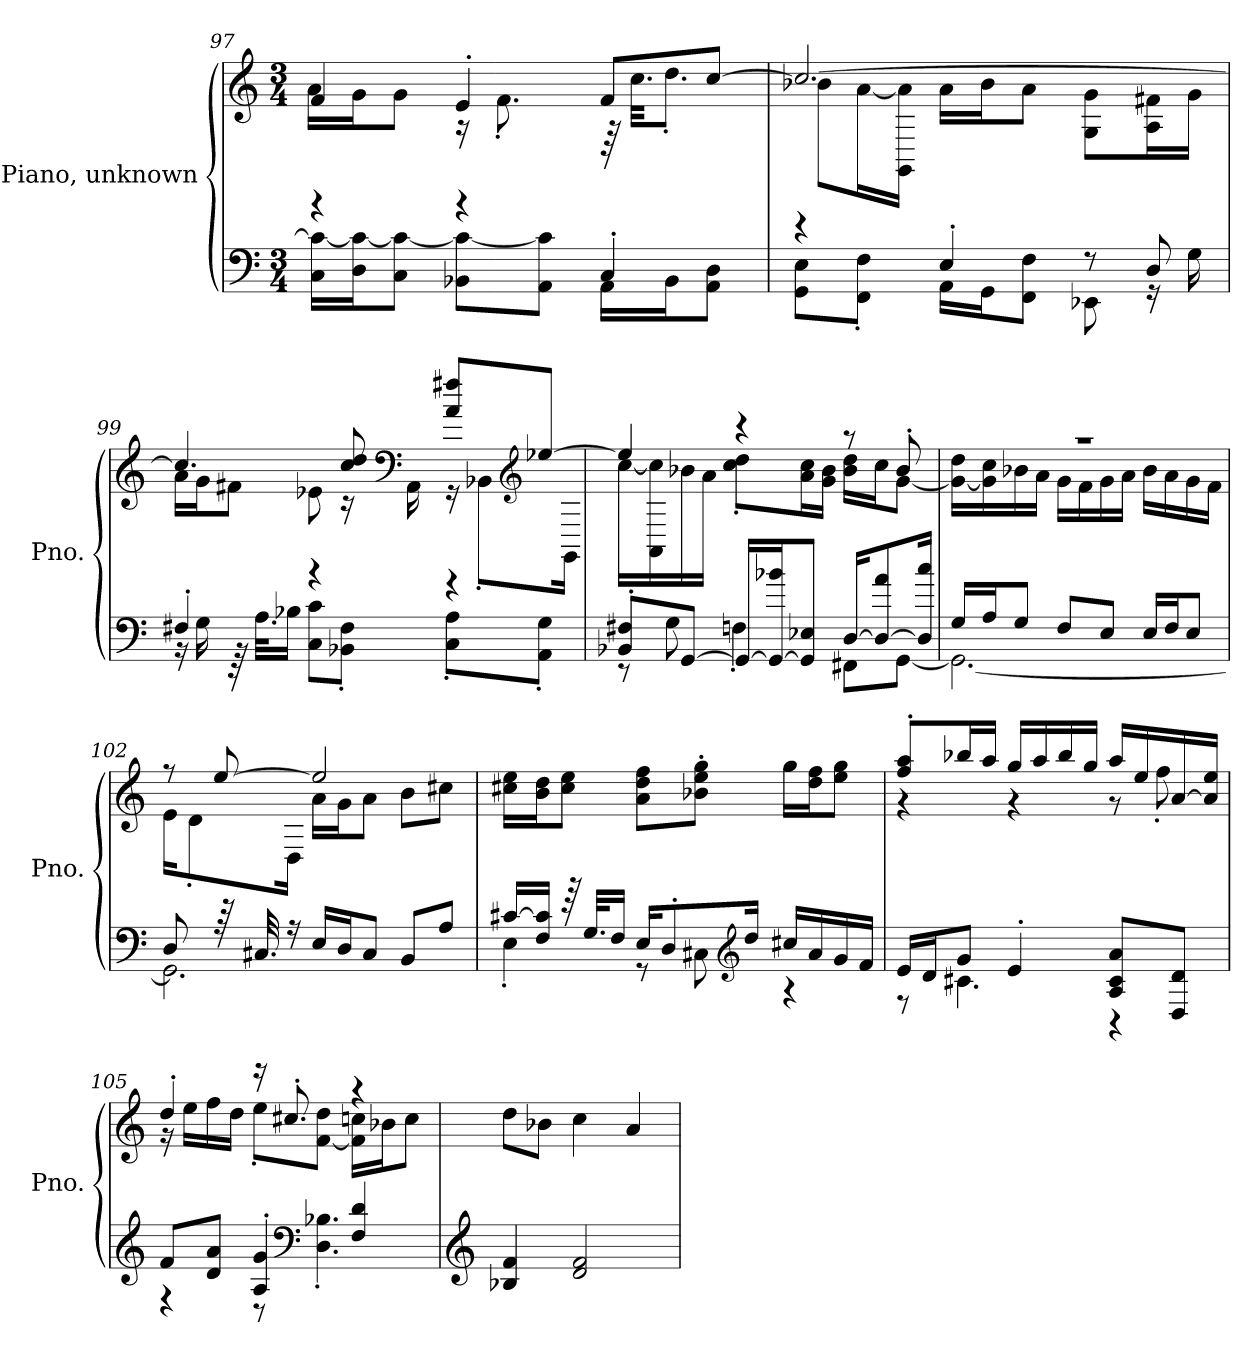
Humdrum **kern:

**kern	**kern
*part1	*part1
*staff2	*staff1
*I"Piano, unknown	*
*I'Pno.	*
*clefF4	*clefG2
*k[]	*k[]
*M3/4	*M3/4
=97	=97
*^	*^
4r	16C\ 16c\_LL	4f/	16a\LL
.	16D\ 16c\_J	.	16g\J
.	8C\ 8c\_J	.	8g\J
4r	8BB-X\ 8c\_L	4e'/	16r
.	.	.	8.f'\
.	8AA\ 8c\]J	.	.
4C'/	16AA\LL	8f/L	64r
.	.	.	32.cc\KKL
.	16BB-\J	.	8.dd'\J
.	8AA\ 8D\J	[8cc/J	.
!!LO:PB:g=z	!!
=98	=98	=98	=98
4r	8GG\ 8E\L	2.cc/_	8b-X\L
.	8FF\' 8F\'J	.	[16a\L
.	.	.	16GG\ 16a\]JJ
4E'/	16AA\LL	.	16a\LL
.	16GG\J	.	16b-\J
.	8FF\ 8F\J	.	8a\J
8r	8EE-X\	.	8G\ 8g\L
8D/	16r	.	16A\ 16f#X\L
.	16G\	.	16g\JJ
=99	=99	=99	=99
4F#X'/	16r	4.cc/]	16a\LL
.	16G\	.	16g\J
.	64r	.	8f#X\J
.	32.A\KLL	.	.
.	16B-X\JJ	.	.
4r	8C\ 8c\L	.	8e-X\
.	8BB-X\' 8F#\'J	8cc/ 8dd/	16r
*	*	*clefF4	*
.	.	.	16AA\
4r	8C\' 8A\'L	8a/ 8ff#X/L	16r
.	.	.	8BB-X'\L
*	*	*clefG2	*
.	8AA\' 8G\'J	[8ee-X/J	.
.	.	.	16GG\Jk
!!LO:LB:g=z	!!
=100	=100	=100	=100
8BB-X/' 8F#X/'L	8r	4ee-/]	[16cc\LL
.	.	.	16AA\ 16cc\]
[8GG/J	8G\	.	16b-X\
.	.	.	16a\JJ
16GG/LL_	4Fn'\	4r	8cc\' 8dd\'L
16GG/_ 16b-X/J	.	.	.
8GG/] 8E-X/J	.	.	16a\ 16cc\L
.	.	.	16g\ 16b-\JJ
[16D/KL	8FF#X\L	8r	16b-\ 16dd\LL
8D/_ 8a/	.	.	16cc\J
.	[8GG\J	8b-'/	[8g\J
16D/] 16cc/Jk	.	.	.
=101	=101	=101	=101
16G/LL	2.GG\_	2.r	16g\_ 16dd\LL
16A/J	.	.	16g\] 16cc\
8G/J	.	.	16b-X\
.	.	.	16a\JJ
8F/L	.	.	16g\LL
.	.	.	16f\
8E/J	.	.	16g\
.	.	.	16a\JJ
16E/LL	.	.	16b-\LL
16F/J	.	.	16a\
8E/J	.	.	16g\
.	.	.	16f\JJ
=102	=102	=102	=102
8D/	2.GG\]	8r	16e\KL
.	.	.	8d'\
64r	.	[8ee/	.
32.C#X/	.	.	.
16r	.	.	16D\Jk
16E/LL	.	2ee/]	16a\LL
16D/J	.	.	16g\J
8C#/J	.	.	8a\J
8BB/L	.	.	8b\L
8A/J	.	.	8cc#X\J
*	*	*v	*v
!!LO:LB:g=z
=103	=103	=103
[16c#X/LL	4E'\	16cc#X\ 16ee\LL
16F/ 16c#/]JJ	.	16b\ 16dd\J
64r	.	8cc#\ 8ee\J
32.G/KLL	.	.
16F/JJ	.	.
16E/KL	8r	8a\ 8dd\ 8ff\L
8D'/	.	.
.	8C#X\	8b-X\' 8ee\' 8gg\'J
*clefG2	*	*
16dd/Jk	.	.
16cc#X/LL	4r	16gg\LL
16a/	.	16dd\ 16ff\J
16g/	.	8ee\ 8gg\J
16f/JJ	.	.
=104	=104	=104
*	*	*^
16e/LL	8r	8ff/' 8aa/'L	4r
16d/J	.	.	.
8g/J	4.c#X\	16bb-X/L	.
.	.	16aa/JJ	.
4e'/	.	16gg/LL	4r
.	.	16aa/	.
.	.	16bb-/	.
.	.	16gg/JJ	.
8A/ 8c#/ 8a/L	4r	16aa/LL	8r
.	.	16ee/	.
8D/ 8d/J	.	[16a/	8ff'\
.	.	16a/] 16ee/JJ	.
!!LO:LB:g=z	!!
=105	=105	=105	=105
8f/L	4r	4dd'/	16r
.	.	.	16ee\LL
8d/ 8a/J	.	.	16ff\
.	.	.	16dd\JJ
4A/' 4g/'	8r	16r	8ee'\L
.	.	8.cc#X'/	.
*clefF4	*	*	*
.	4.D\' 4.B-X\'	.	[8f\ 8dd\J
4F/ 4d/	.	4r	16f\] 16ccn\LL
.	.	.	16b-X\J
.	.	.	8cc\J
*v	*v	*	*
*	*v	*v
=106	=106
*clefG2	*
4B-X/ 4f/	8dd\L
.	8b-X\J
2d/ 2f/	4cc\
.	4a/
=	=
*-	*-
